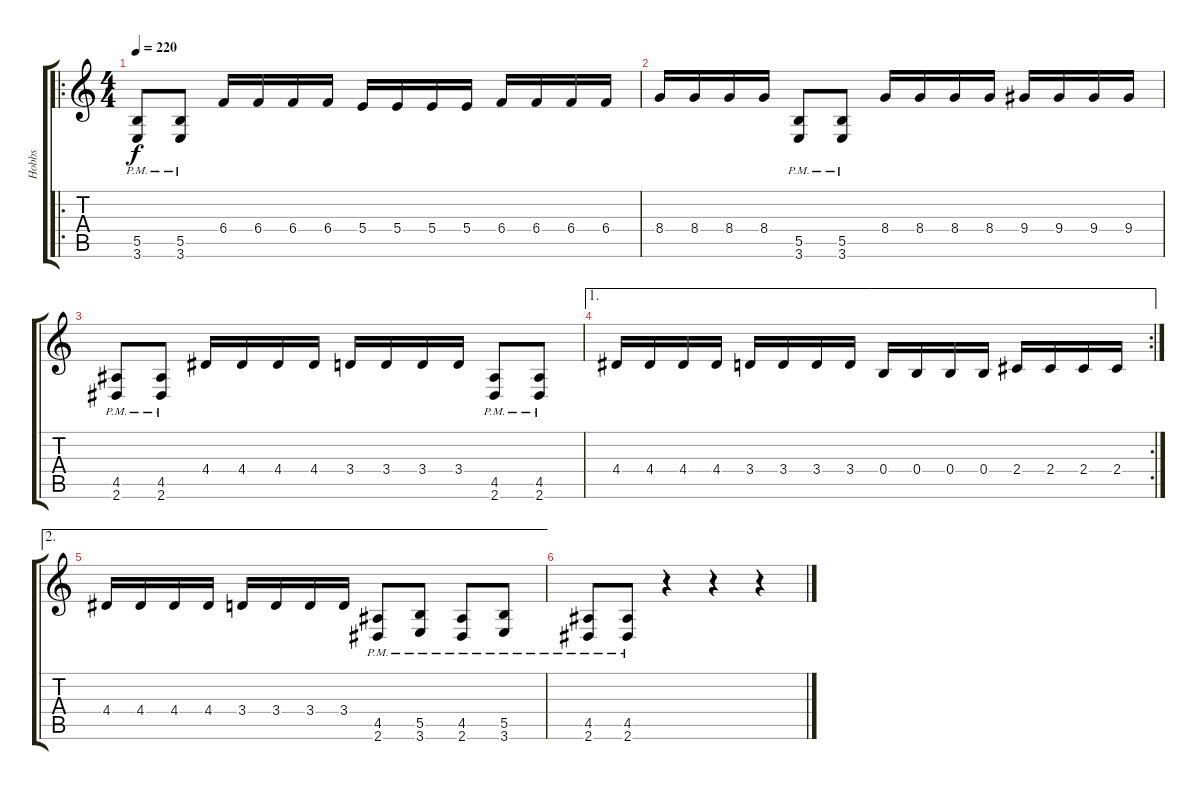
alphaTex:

\track ("Hobbs" "Hobbs") {instrument overdrivenguitar}
\staff {score tabs}
\tuning (Db4 Ab3 E3 B2 Gb2 Db2) {hide}
\ro
\ts (4 4)
\tempo 220
\clef g2
\ks c
(5.5{pm} 3.6{pm}).8{dy f} (5.5{pm} 3.6{pm}).8 6.4.16 6.4.16 6.4.16 6.4.16 5.4.16 5.4.16 5.4.16 5.4.16 6.4.16 6.4.16 6.4.16 6.4.16 |
8.4.16 8.4.16 8.4.16 8.4.16 (5.5{pm} 3.6{pm}).8 (5.5{pm} 3.6{pm}).8 8.4.16 8.4.16 8.4.16 8.4.16 9.4.16 9.4.16 9.4.16 9.4.16 |
(4.5{pm} 2.6{pm}).8 (4.5{pm} 2.6{pm}).8 4.4.16 4.4.16 4.4.16 4.4.16 3.4.16 3.4.16 3.4.16 3.4.16 (4.5{pm} 2.6{pm}).8 (4.5{pm} 2.6{pm}).8 |
\ae 1
\rc 2
4.4.16 4.4.16 4.4.16 4.4.16 3.4.16 3.4.16 3.4.16 3.4.16 0.4.16 0.4.16 0.4.16 0.4.16 2.4.16 2.4.16 2.4.16 2.4.16 |
\ae 2
4.4.16 4.4.16 4.4.16 4.4.16 3.4.16 3.4.16 3.4.16 3.4.16 (4.5{pm} 2.6{pm}).8 (5.5{pm} 3.6{pm}).8 (4.5{pm} 2.6{pm}).8 (5.5{pm} 3.6{pm}).8 |
(4.5{pm} 2.6{pm}).8 (4.5{pm} 2.6{pm}).8 r.4 r.4 r.4
